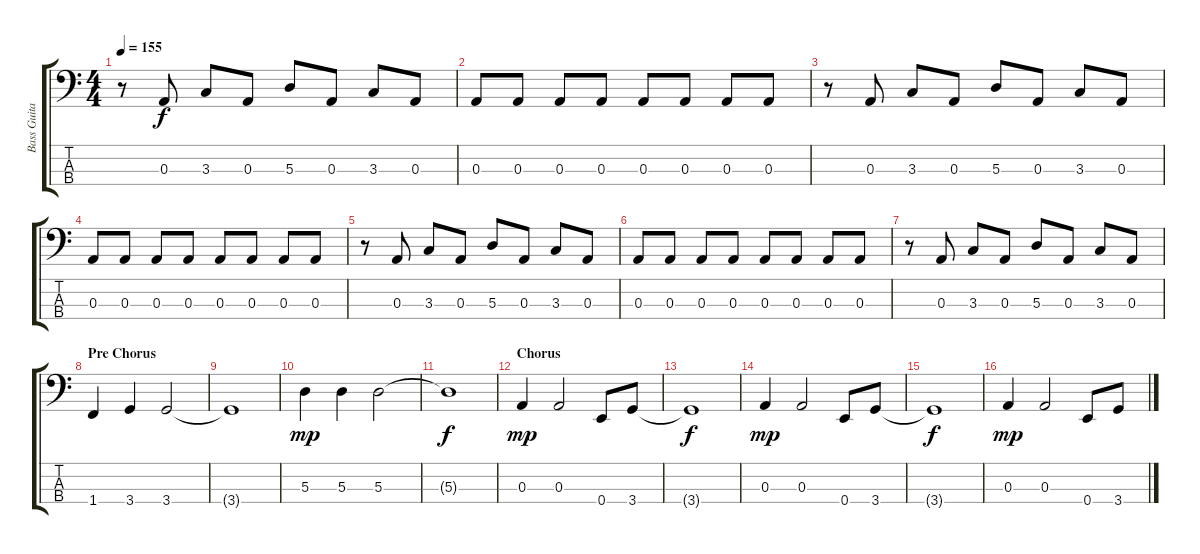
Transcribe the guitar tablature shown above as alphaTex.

\track ("Bass Guitar" "Bass Guita") {instrument electricbassfinger}
\staff {score tabs}
\tuning (G2 D2 A1 E1) {hide}
\ts (4 4)
\tempo 155
\clef f4
\ks c
r.8{dy f} 0.3.8 3.3.8 0.3.8 5.3.8 0.3.8 3.3.8 0.3.8 |
0.3.8 0.3.8 0.3.8 0.3.8 0.3.8 0.3.8 0.3.8 0.3.8 |
r.8 0.3.8 3.3.8 0.3.8 5.3.8 0.3.8 3.3.8 0.3.8 |
0.3.8 0.3.8 0.3.8 0.3.8 0.3.8 0.3.8 0.3.8 0.3.8 |
r.8 0.3.8 3.3.8 0.3.8 5.3.8 0.3.8 3.3.8 0.3.8 |
0.3.8 0.3.8 0.3.8 0.3.8 0.3.8 0.3.8 0.3.8 0.3.8 |
r.8 0.3.8 3.3.8 0.3.8 5.3.8 0.3.8 3.3.8 0.3.8 |
\section ("" "Pre Chorus")
1.4.4 3.4.4 3.4.2 |
3.4{t}.1 |
5.3.4{dy mp} 5.3.4 5.3.2 |
5.3{t}.1{dy f} |
\section ("" "Chorus")
0.3.4{dy mp} 0.3.2 0.4.8 3.4.8 |
3.4{t}.1{dy f} |
0.3.4{dy mp} 0.3.2 0.4.8 3.4.8 |
3.4{t}.1{dy f} |
0.3.4{dy mp} 0.3.2 0.4.8 3.4.8
